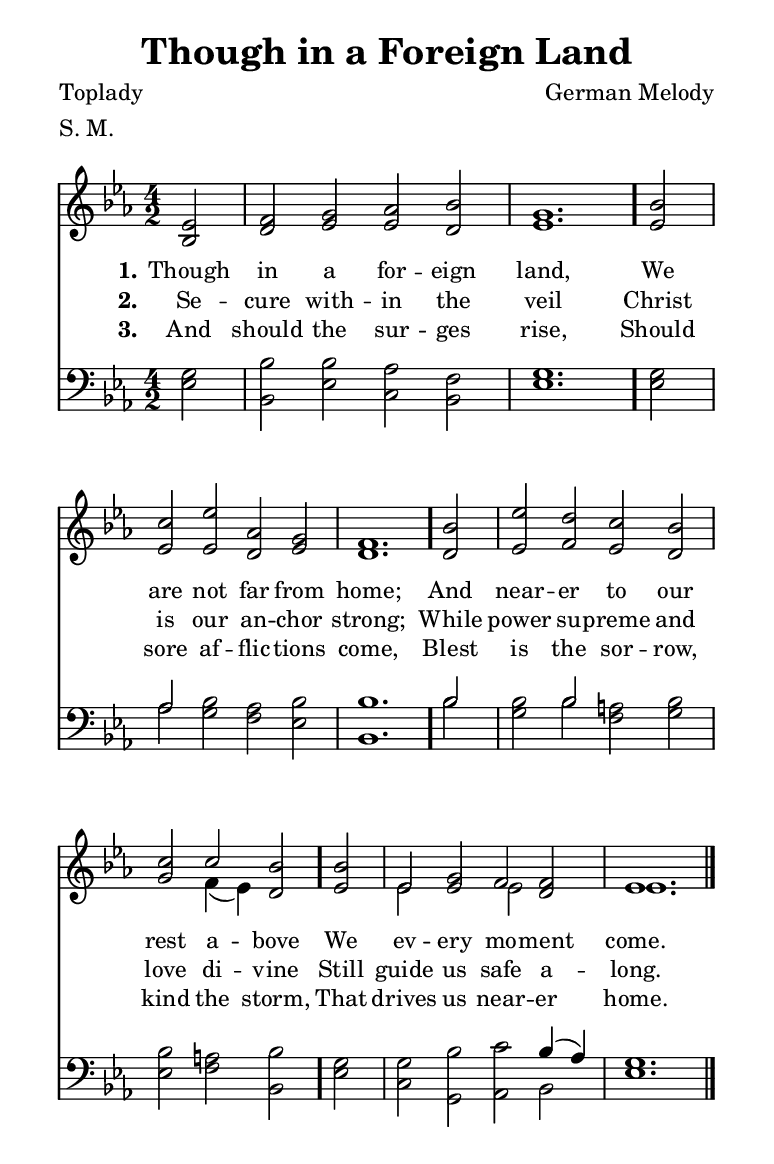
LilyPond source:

\include "common/global.ily"
\paper {
  \include "common/paper.ily"
  ragged-last-bottom = ##t
  systems-per-page = ##f
  system-system-spacing.padding = 3
  system-system-spacing.basic-distance = 3
  score-markup-spacing.padding = 3
  score-markup-spacing.basic-distance = 3
}

\header{
  hymnnumber = "160"
  title = "Though in a Foreign Land"
  tunename = "Franconia"
  meter = "S. M."
  poet = "Toplady"
  composer = "German Melody"
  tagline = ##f
}

global = {
  \include "common/overrides.ily"
  \override Staff.TimeSignature.style = #'numbered
  \time 4/2
  \override Score.MetronomeMark.transparent = ##t % hide all fermata changes too
  \tempo 2=80
  \key ees \major
  \partial 2
  \autoBeamOff
}

notesSoprano = {
\global
\relative c' {

  ees2 | f g aes bes | g1.
  bes2 | c ees aes, g | f1.
  bes2 | ees d c bes | c c bes
  bes2 | ees, g f f | ees1.

  \bar "|."

}
}

notesAlto = {
\global
\relative e' {

  bes2 | d ees ees d | ees1.
  ees2 | ees ees d ees | d1.
  d2 | ees f ees d | g f4( ees) d2
  ees2 | ees ees ees d | ees1.

}
}

notesTenor = {
\global
\relative a {

  g2 | bes bes aes f | g1.
  g2 | aes bes aes bes | bes1.
  bes2 | bes bes a bes | bes a bes
  g2 | g bes c bes4( aes) | g1.

}
}

notesBass = {
\global
\relative f {

  ees2 | bes ees c bes | ees1.
  ees2 | aes g f ees | bes1.
  bes'2 | g bes f g | ees f bes,
  ees2 | c g aes bes | ees1.

}
}

wordsA = \lyricmode {
\set stanza = "1."

Though in a for -- eign land, \bar "."
We are not far from home; \bar "." \eogbreak
And near -- er to our rest a -- bove \bar "."
We ev -- ery mo -- ment come. \bar "."

}

wordsB = \lyricmode {
\set stanza = "2."

Se -- cure with -- in the veil
Christ is our an -- chor strong;
While power su -- preme and love di -- vine
Still guide us safe a -- long.

}

wordsC = \lyricmode {
\set stanza = "3."

And should the sur -- ges rise,
Should sore af -- flic -- tions come,
Blest is the sor -- row, kind the storm,
That drives us near -- er home.

}

wordsD = \markuplist {

\line { God’s grace will to the end }
\line { { \hspace #2 } Clearer and brighter shine; }
\line { Nor present things, nor things to come, }
\line { { \hspace #2 } Can change His love divine. }

}

wordsE = \markuplist {

\line { Soon shall our pains and fears }
\line { { \hspace #2 } Forever pass away; }
\line { For we shall soon the Saviour see }
\line { { \hspace #2 } In everlasting day. }

}

\score {
  \context ChoirStaff <<
    \context Staff = upper <<
      \set Staff.autoBeaming = ##f
      \set ChoirStaff.systemStartDelimiter = #'SystemStartBar
      \set ChoirStaff.printPartCombineTexts = ##f
      \partcombine #'(2 . 11) \notesSoprano \notesAlto
      \context NullVoice = sopranos { \voiceOne << \notesSoprano >> }
      \context Lyrics = one   \lyricsto sopranos \wordsA
      \context Lyrics = two   \lyricsto sopranos \wordsB
      \context Lyrics = three \lyricsto sopranos \wordsC
    >>
    \context Staff = men <<
      \set Staff.autoBeaming = ##f
      \clef bass
      \set ChoirStaff.printPartCombineTexts = ##f
      \partcombine #'(2 . 11) \notesTenor \notesBass
    >>
  >>
  \layout {
    \include "common/layout.ily"
  }
  #(cond ((ly:get-option 'eog-midi-permitted) #{ \midi{
    \include "common/midi.ily"
  } #}))
}

\markup { \fill-line { \column {
  \line{ \bold 4 \column { \wordsD } } \combine \null \vspace #0.4
  \line{ \bold 5 \column { \wordsE } } \combine \null \vspace #0.4
} } }

\noPageBreak

\markup { \fill-line { \lower #4 \line { Alternate tune: No. 121. } } }

\version "2.19.49"  % necessary for upgrading to future LilyPond versions.

% vi:set et ts=2 sw=2 ai nocindent syntax=lilypond:
